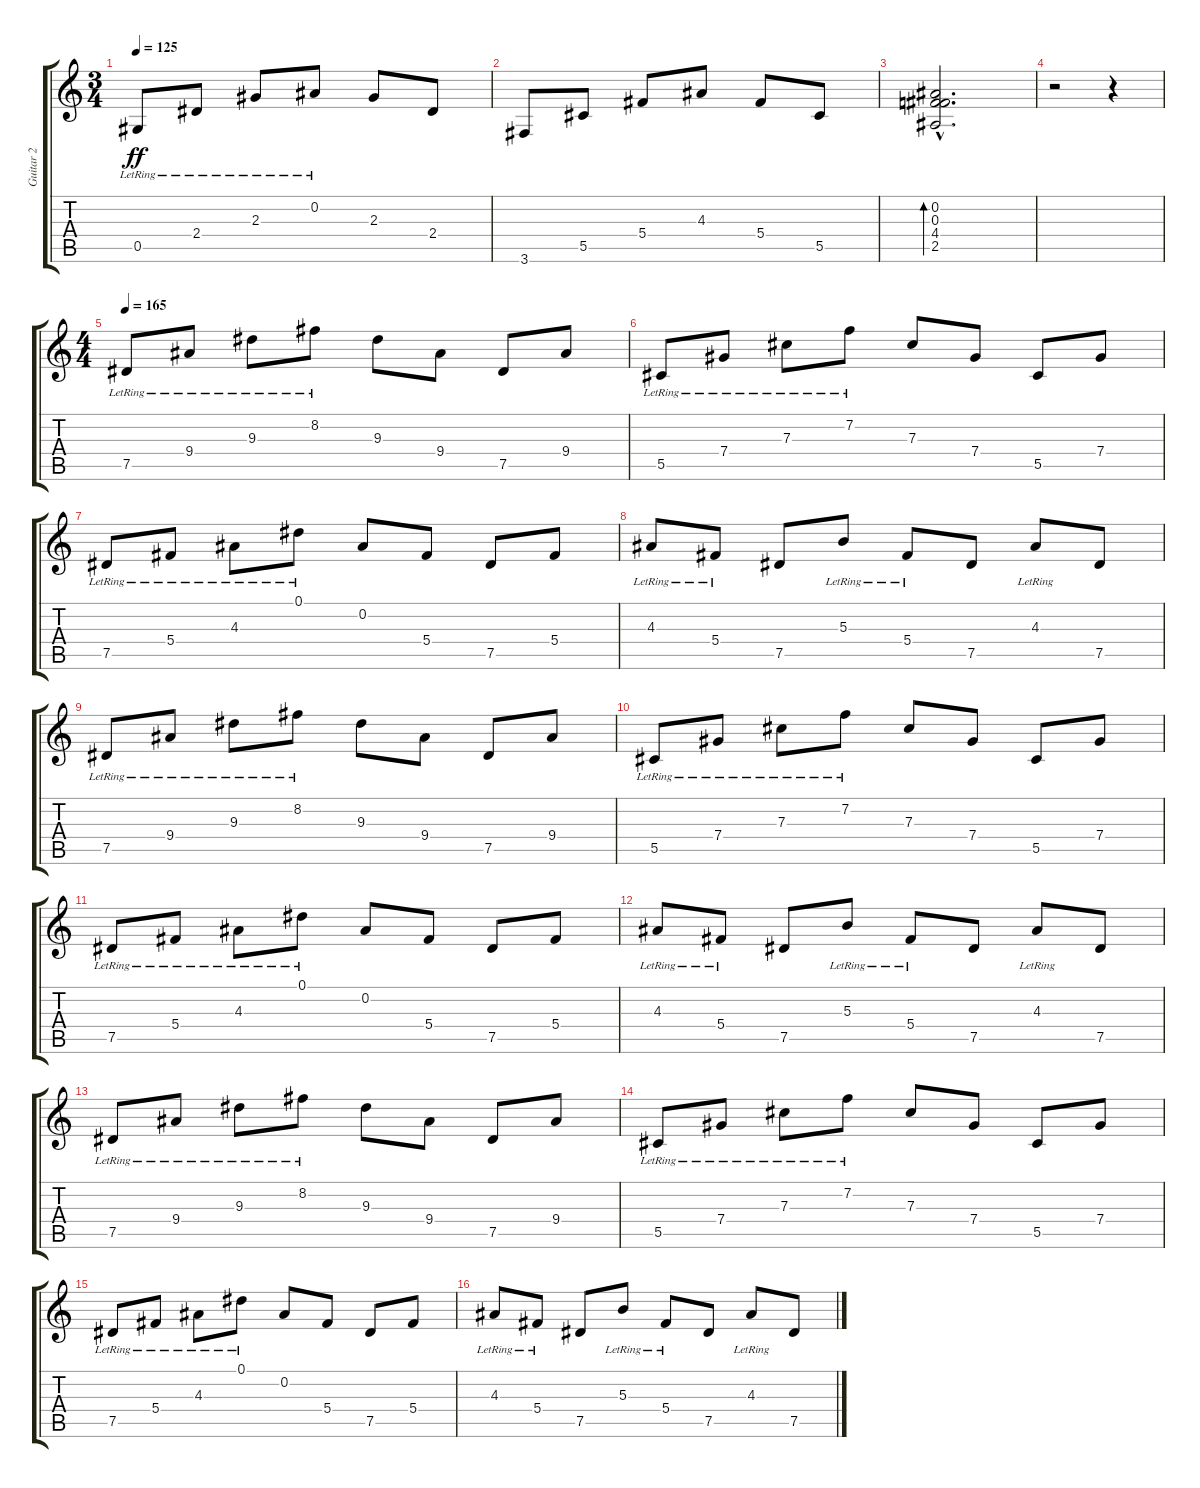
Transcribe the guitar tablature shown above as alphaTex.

\track ("Guitar 2" "Guitar 2") {instrument distortionguitar}
\staff {score tabs}
\tuning (Eb4 Bb3 Gb3 Db3 Ab2 Eb2) {hide}
\ts (3 4)
\tempo 125
\clef g2
\ks c
0.5{lr}.8{dy ff} 2.4{lr}.8 2.3{lr}.8 0.2{lr}.8 2.3.8 2.4.8 |
3.6.8 5.5.8 5.4.8 4.3.8 5.4.8 5.5.8 |
(0.2{hac} 0.3{hac} 4.4{hac} 2.5{hac}).2{d bd 240} |
r.2 r.4 |
\ts (4 4)
\tempo 165
7.5{lr}.8 9.4{lr}.8 9.3{lr}.8 8.2{lr}.8 9.3.8 9.4.8 7.5.8 9.4.8 |
5.5{lr}.8 7.4{lr}.8 7.3{lr}.8 7.2{lr}.8 7.3.8 7.4.8 5.5.8 7.4.8 |
7.5{lr}.8 5.4{lr}.8 4.3{lr}.8 0.1{lr}.8 0.2.8 5.4.8 7.5.8 5.4.8 |
4.3{lr}.8 5.4{lr}.8 7.5.8 5.3{lr}.8 5.4{lr}.8 7.5.8 4.3{lr}.8 7.5.8 |
7.5{lr}.8 9.4{lr}.8 9.3{lr}.8 8.2{lr}.8 9.3.8 9.4.8 7.5.8 9.4.8 |
5.5{lr}.8 7.4{lr}.8 7.3{lr}.8 7.2{lr}.8 7.3.8 7.4.8 5.5.8 7.4.8 |
7.5{lr}.8 5.4{lr}.8 4.3{lr}.8 0.1{lr}.8 0.2.8 5.4.8 7.5.8 5.4.8 |
4.3{lr}.8 5.4{lr}.8 7.5.8 5.3{lr}.8 5.4{lr}.8 7.5.8 4.3{lr}.8 7.5.8 |
7.5{lr}.8 9.4{lr}.8 9.3{lr}.8 8.2{lr}.8 9.3.8 9.4.8 7.5.8 9.4.8 |
5.5{lr}.8 7.4{lr}.8 7.3{lr}.8 7.2{lr}.8 7.3.8 7.4.8 5.5.8 7.4.8 |
7.5{lr}.8 5.4{lr}.8 4.3{lr}.8 0.1{lr}.8 0.2.8 5.4.8 7.5.8 5.4.8 |
4.3{lr}.8 5.4{lr}.8 7.5.8 5.3{lr}.8 5.4{lr}.8 7.5.8 4.3{lr}.8 7.5.8
